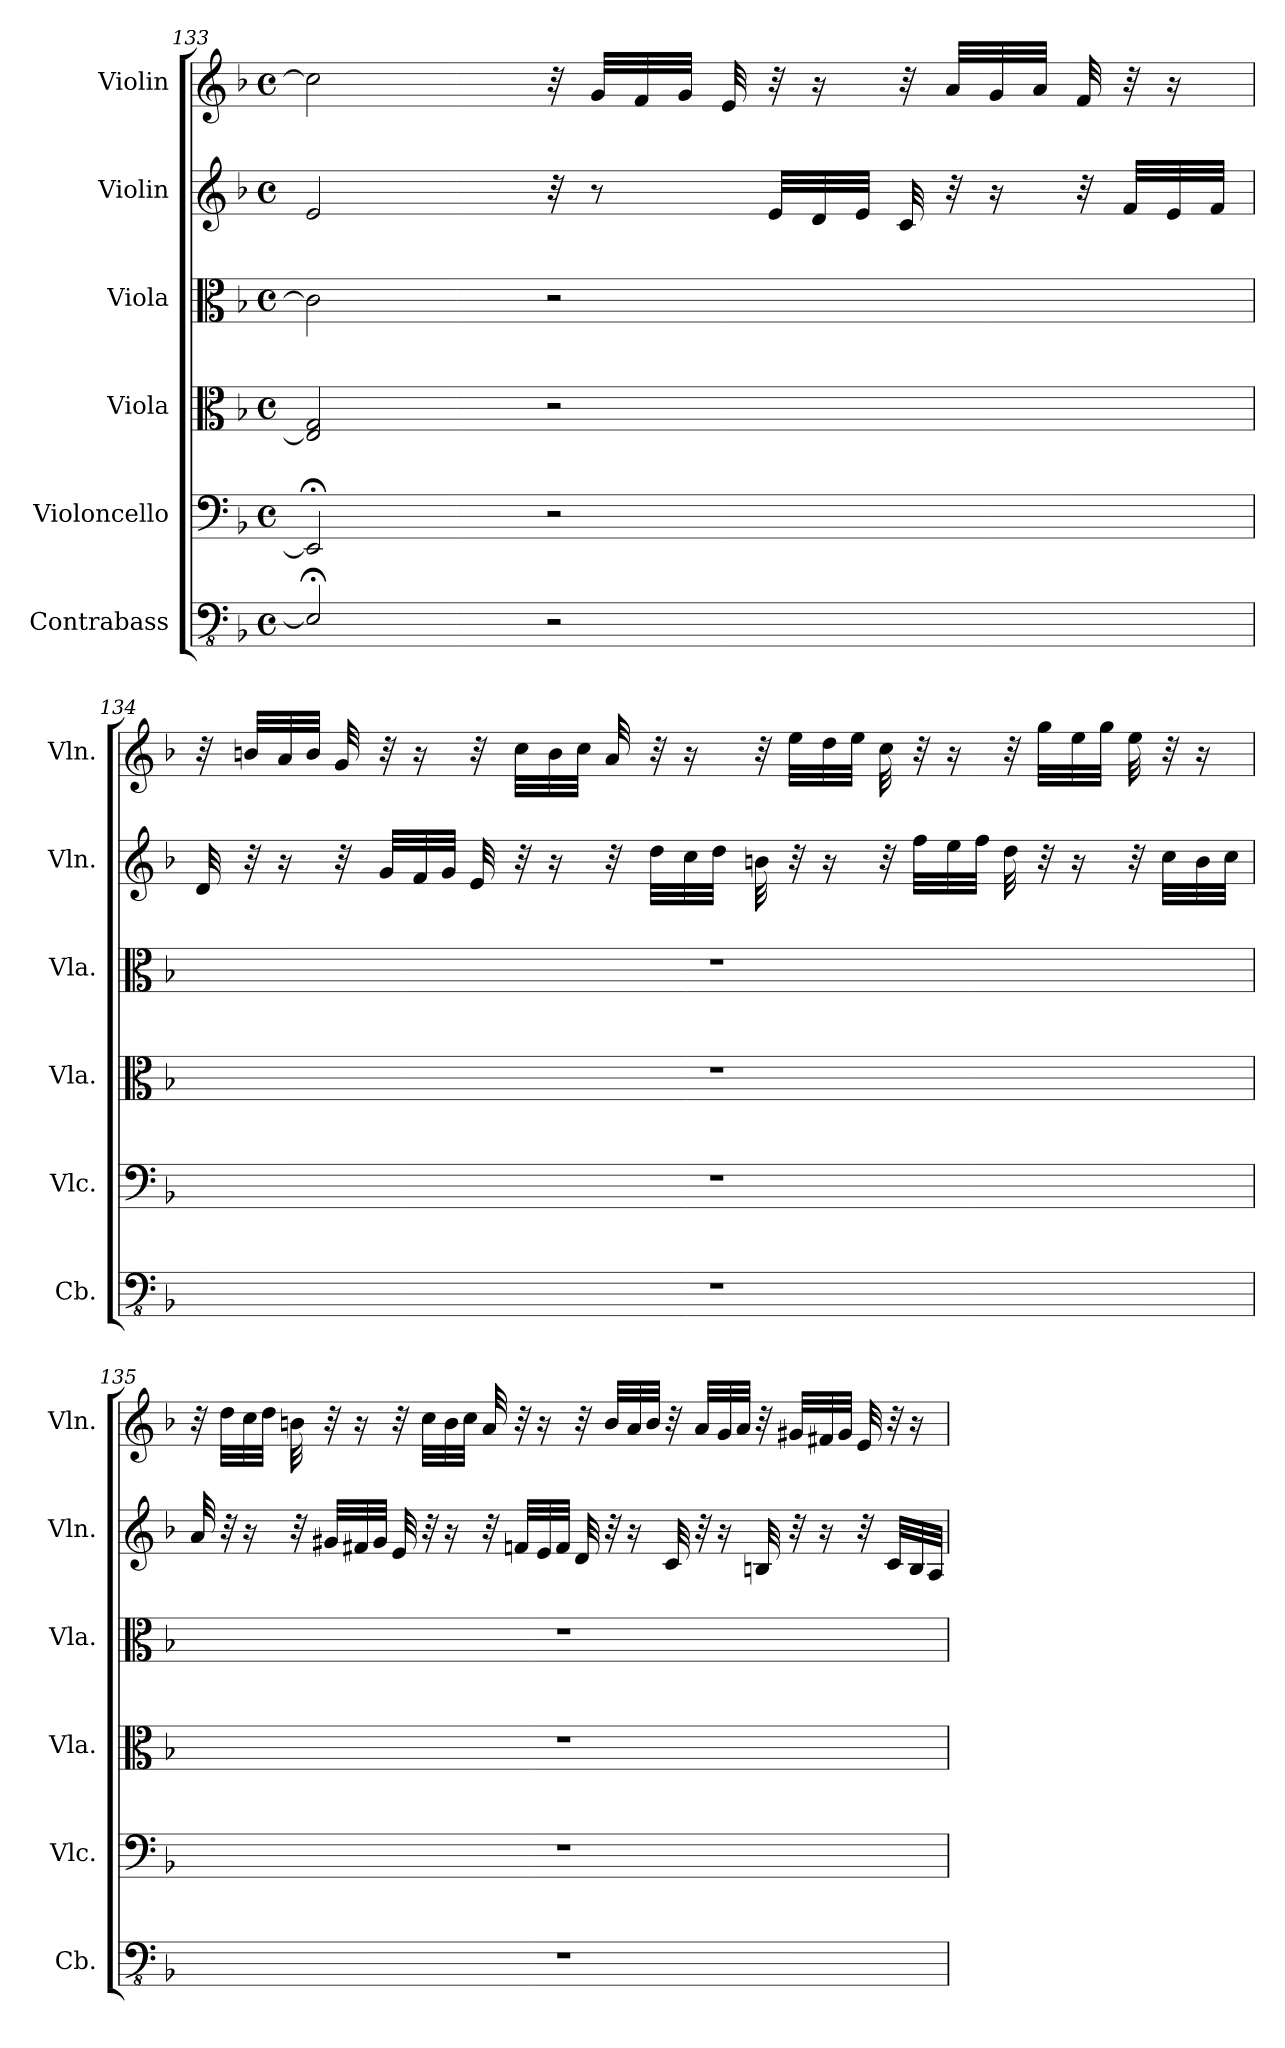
**kern	**kern	**kern	**kern	**kern	**kern
*part6	*part5	*part4	*part3	*part2	*part1
*staff6	*staff5	*staff4	*staff3	*staff2	*staff1
*I"Contrabass	*I"Violoncello	*I"Viola	*I"Viola	*I"Violin	*I"Violin
*I'Cb.	*I'Vlc.	*I'Vla.	*I'Vla.	*I'Vln.	*I'Vln.
*clefFv4	*clefF4	*clefC3	*clefC3	*clefG2	*clefG2
*ITrd7c12	*	*	*	*	*
*k[b-]	*k[b-]	*k[b-]	*k[b-]	*k[b-]	*k[b-]
*M4/4	*M4/4	*M4/4	*M4/4	*M4/4	*M4/4
*met(c)	*met(c)	*met(c)	*met(c)	*met(c)	*met(c)
*MM32	*MM32	*MM32	*MM32	*MM32	*MM32
=133	=133	=133	=133	=133	=133
2EEE;</]	2EE;</]	2E/] 2G/	2c\]	2e/	2cc\]
2r	2r	2r	2r	32r	32r
*	*	*	*	*	*MM68
.	.	.	.	8r	32g/LLL
.	.	.	.	.	32f/
.	.	.	.	.	32g/JJJ
.	.	.	.	.	32e/
.	.	.	.	32e/LLL	32r
.	.	.	.	32d/	16r
.	.	.	.	32e/JJJ	.
.	.	.	.	32c/	32r
.	.	.	.	32r	32a/LLL
.	.	.	.	16r	32g/
.	.	.	.	.	32a/JJJ
.	.	.	.	32r	32f/
.	.	.	.	32f/LLL	32r
.	.	.	.	32e/	16r
.	.	.	.	32f/JJJ	.
!!LO:PB:g=z
=134	=134	=134	=134	=134	=134
1r	1r	1r	1r	32d/	32r
.	.	.	.	32r	32bn/LLL
.	.	.	.	16r	32a/
.	.	.	.	.	32b/JJJ
.	.	.	.	32r	32g/
.	.	.	.	32g/LLL	32r
.	.	.	.	32f/	16r
.	.	.	.	32g/JJJ	.
.	.	.	.	32e/	32r
.	.	.	.	32r	32cc\LLL
.	.	.	.	16r	32b\
.	.	.	.	.	32cc\JJJ
.	.	.	.	32r	32a/
.	.	.	.	32dd\LLL	32r
.	.	.	.	32cc\	16r
.	.	.	.	32dd\JJJ	.
.	.	.	.	32bn\	32r
.	.	.	.	32r	32ee\LLL
.	.	.	.	16r	32dd\
.	.	.	.	.	32ee\JJJ
.	.	.	.	32r	32cc\
.	.	.	.	32ff\LLL	32r
.	.	.	.	32ee\	16r
.	.	.	.	32ff\JJJ	.
.	.	.	.	32dd\	32r
.	.	.	.	32r	32gg\LLL
.	.	.	.	16r	32ee\
.	.	.	.	.	32gg\JJJ
.	.	.	.	32r	32ee\
.	.	.	.	32cc\LLL	32r
.	.	.	.	32b\	16r
.	.	.	.	32cc\JJJ	.
!!LO:LB:g=z
=135	=135	=135	=135	=135	=135
1r	1r	1r	1r	32a/	32r
.	.	.	.	32r	32dd\LLL
.	.	.	.	16r	32cc\
.	.	.	.	.	32dd\JJJ
.	.	.	.	32r	32bn\
.	.	.	.	32g#X/LLL	32r
.	.	.	.	32f#X/	16r
.	.	.	.	32g#/JJJ	.
.	.	.	.	32e/	32r
.	.	.	.	32r	32cc\LLL
.	.	.	.	16r	32b\
.	.	.	.	.	32cc\JJJ
.	.	.	.	32r	32a/
.	.	.	.	32fn/LLL	32r
.	.	.	.	32e/	16r
.	.	.	.	32f/JJJ	.
.	.	.	.	32d/	32r
.	.	.	.	32r	32b/LLL
.	.	.	.	16r	32a/
.	.	.	.	.	32b/JJJ
.	.	.	.	32c/	32r
.	.	.	.	32r	32a/LLL
.	.	.	.	16r	32g/
.	.	.	.	.	32a/JJJ
.	.	.	.	32Bn/	32r
.	.	.	.	32r	32g#X/LLL
.	.	.	.	16r	32f#X/
.	.	.	.	.	32g#/JJJ
.	.	.	.	32r	32e/
.	.	.	.	32c/LLL	32r
.	.	.	.	32B/	16r
.	.	.	.	32A/JJJ	.
=	=	=	=	=	=
*-	*-	*-	*-	*-	*-
